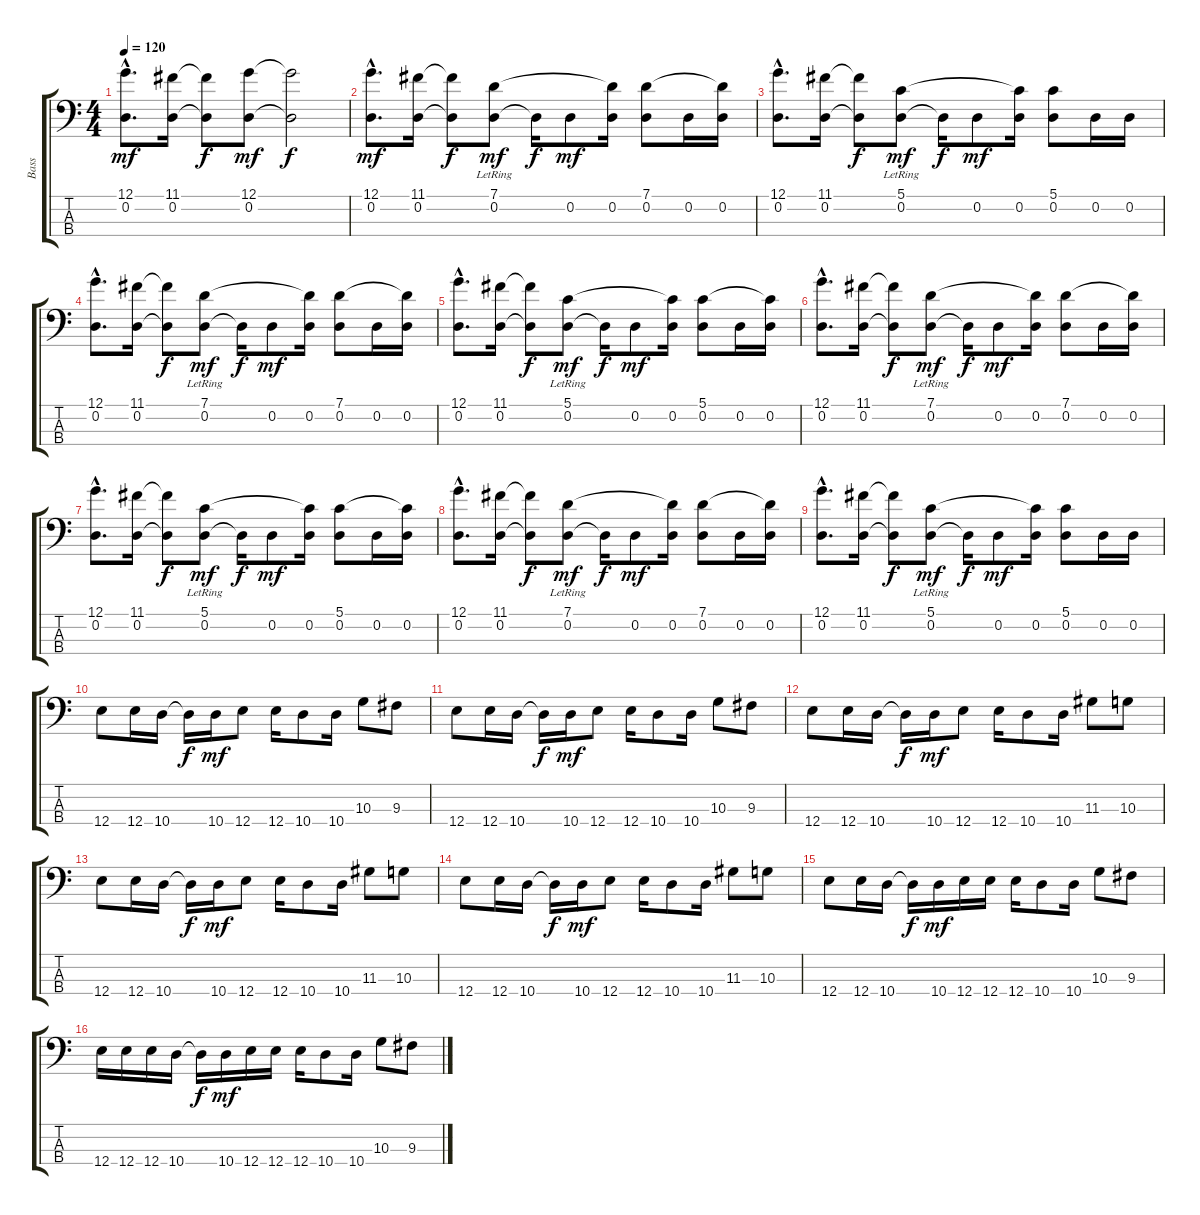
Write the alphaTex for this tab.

\track ("Bass" "Bass") {instrument electricbassfinger}
\staff {score tabs}
\tuning (G2 D2 A1 E1) {hide}
\ts (4 4)
\tempo 120
\clef f4
\ks c
(12.1{hac} 0.2{hac}).8{d dy mf} (11.1 0.2).16 (11.1{t} 0.2{t}).8{dy f} (12.1 0.2).8{dy mf} (12.1{t} 0.2{t}).2{dy f} |
(12.1{hac} 0.2{hac}).8{d dy mf} (11.1 0.2).16 (11.1{t} 0.2{t}).8{dy f} (7.1 0.2{lr}).8{dy mf} 0.2{t}.16{dy f} 0.2.8{dy mf} (7.1{t} 0.2).16 (7.1 0.2).8 0.2.16 (7.1{t} 0.2).16 |
(12.1{hac} 0.2{hac}).8{d} (11.1 0.2).16 (11.1{t} 0.2{t}).8{dy f} (5.1 0.2{lr}).8{dy mf} 0.2{t}.16{dy f} 0.2.8{dy mf} (5.1{t} 0.2).16 (5.1 0.2).8 0.2.16 0.2.16 |
(12.1{hac} 0.2{hac}).8{d} (11.1 0.2).16 (11.1{t} 0.2{t}).8{dy f} (7.1{lr} 0.2{lr}).8{dy mf} 0.2{t}.16{dy f} 0.2.8{dy mf} (7.1{t} 0.2).16 (7.1 0.2).8 0.2.16 (7.1{t} 0.2).16 |
(12.1{hac} 0.2{hac}).8{d} (11.1 0.2).16 (11.1{t} 0.2{t}).8{dy f} (5.1 0.2{lr}).8{dy mf} 0.2{t}.16{dy f} 0.2.8{dy mf} (5.1{t} 0.2).16 (5.1 0.2).8 0.2.16 (5.1{t} 0.2).16 |
(12.1{hac} 0.2{hac}).8{d} (11.1 0.2).16 (11.1{t} 0.2{t}).8{dy f} (7.1 0.2{lr}).8{dy mf} 0.2{t}.16{dy f} 0.2.8{dy mf} (7.1{t} 0.2).16 (7.1 0.2).8 0.2.16 (7.1{t} 0.2).16 |
(12.1{hac} 0.2{hac}).8{d} (11.1 0.2).16 (11.1{t} 0.2{t}).8{dy f} (5.1 0.2{lr}).8{dy mf} 0.2{t}.16{dy f} 0.2.8{dy mf} (5.1{t} 0.2).16 (5.1 0.2).8 0.2.16 (5.1{t} 0.2).16 |
(12.1{hac} 0.2{hac}).8{d} (11.1 0.2).16 (11.1{t} 0.2{t}).8{dy f} (7.1 0.2{lr}).8{dy mf} 0.2{t}.16{dy f} 0.2.8{dy mf} (7.1{t} 0.2).16 (7.1 0.2).8 0.2.16 (7.1{t} 0.2).16 |
(12.1{hac} 0.2{hac}).8{d} (11.1 0.2).16 (11.1{t} 0.2{t}).8{dy f} (5.1 0.2{lr}).8{dy mf} 0.2{t}.16{dy f} 0.2.8{dy mf} (5.1{t} 0.2).16 (5.1 0.2).8 0.2.16 0.2.16 |
12.4.8 12.4.16 10.4.16 10.4{t}.16{dy f} 10.4.16{dy mf} 12.4.8 12.4.16 10.4.8 10.4.16 10.3.8 9.3.8 |
12.4.8 12.4.16 10.4.16 10.4{t}.16{dy f} 10.4.16{dy mf} 12.4.8 12.4.16 10.4.8 10.4.16 10.3.8 9.3.8 |
12.4.8 12.4.16 10.4.16 10.4{t}.16{dy f} 10.4.16{dy mf} 12.4.8 12.4.16 10.4.8 10.4.16 11.3.8 10.3.8 |
12.4.8 12.4.16 10.4.16 10.4{t}.16{dy f} 10.4.16{dy mf} 12.4.8 12.4.16 10.4.8 10.4.16 11.3.8 10.3.8 |
12.4.8 12.4.16 10.4.16 10.4{t}.16{dy f} 10.4.16{dy mf} 12.4.8 12.4.16 10.4.8 10.4.16 11.3.8 10.3.8 |
12.4.8 12.4.16 10.4.16 10.4{t}.16{dy f} 10.4.16{dy mf} 12.4.16 12.4.16 12.4.16 10.4.8 10.4.16 10.3.8 9.3.8 |
12.4.16 12.4.16 12.4.16 10.4.16 10.4{t}.16{dy f} 10.4.16{dy mf} 12.4.16 12.4.16 12.4.16 10.4.8 10.4.16 10.3.8 9.3.8
